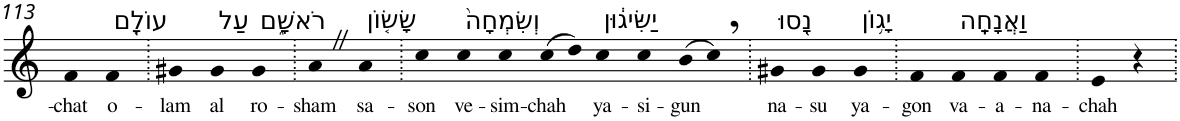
**kern	**text
*part1	*part1
*staff1	*staff1
*I"Piano	*
*I'Pno	*
!!LO:PB:g=z
*clefG2	*
*k[]	*
=113	=113
!	!LO:LY:b
4f	-chat
!LO:TX:a:t=עוֹלָ֖ם	!
!	!LO:LY:b
4f	o-
=114.	=114.
!	!LO:LY:b
4g#X	-lam
!LO:TX:a:t=עַל	!
!	!LO:LY:b
4g#	al
!LO:TX:a:t=רֹאשָׁ֑ם	!
!	!LO:LY:b
4g#	ro-
=115.	=115.
!	!LO:LY:b
4aZ	-sham
!LO:TX:a:t=שָׂשׂ֤וֹן	!
!	!LO:LY:b
4a	sa-
=116.	=116.
!	!LO:LY:b
4cc	-son
!LO:TX:a:t=וְשִׂמְחָה֙	!
!	!LO:LY:b
4cc	ve-
!	!LO:LY:b
4cc	-sim-
!	!LO:LY:b
(8cc	-chah
8dd)	.
!LO:TX:a:t=יַשִּׂיג֔וּן	!
!	!LO:LY:b
4cc	ya-
!	!LO:LY:b
4cc	-si-
!	!LO:LY:b
(8b	-gun
8cc,)	.
=117.	=117.
!LO:TX:a:t=נָ֖סוּ	!
!	!LO:LY:b
4g#X	na-
!	!LO:LY:b
4g#	-su
!LO:TX:a:t=יָג֥וֹן	!
!	!LO:LY:b
4g#	ya-
=118.	=118.
!	!LO:LY:b
4f	-gon
!LO:TX:a:t=וַאֲנָחָֽה	!
!	!LO:LY:b
4f	va-
!	!LO:LY:b
4f	-a-
!	!LO:LY:b
4f	-na-
=119.	=119.
!	!LO:LY:b
4e	-chah
4r	.
=.	=.
*-	*-
